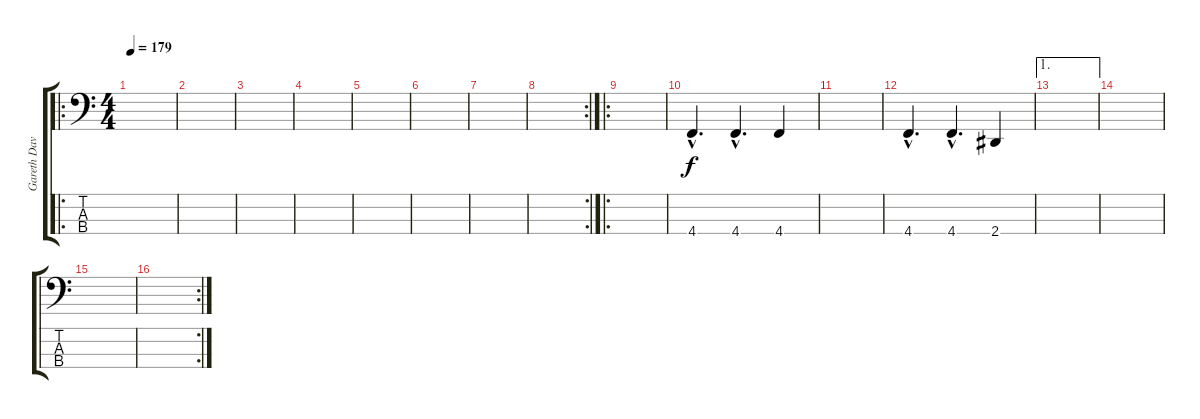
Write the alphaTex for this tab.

\track ("Gareth Davies" "Gareth Dav") {instrument electricbasspick}
\staff {score tabs}
\tuning (Gb2 Db2 Ab1 Db1) {hide}
\ro
\ts (4 4)
\tempo 179
\clef f4
\ks c
|
|
|
|
|
|
|
\rc 2
|
\ro
|
4.4{hac}.4{d} 4.4{hac}.4{d} 4.4.4 |
|
4.4{hac}.4{d} 4.4{hac}.4{d} 2.4.4 |
\ae 1
|
|
|
\rc 2
